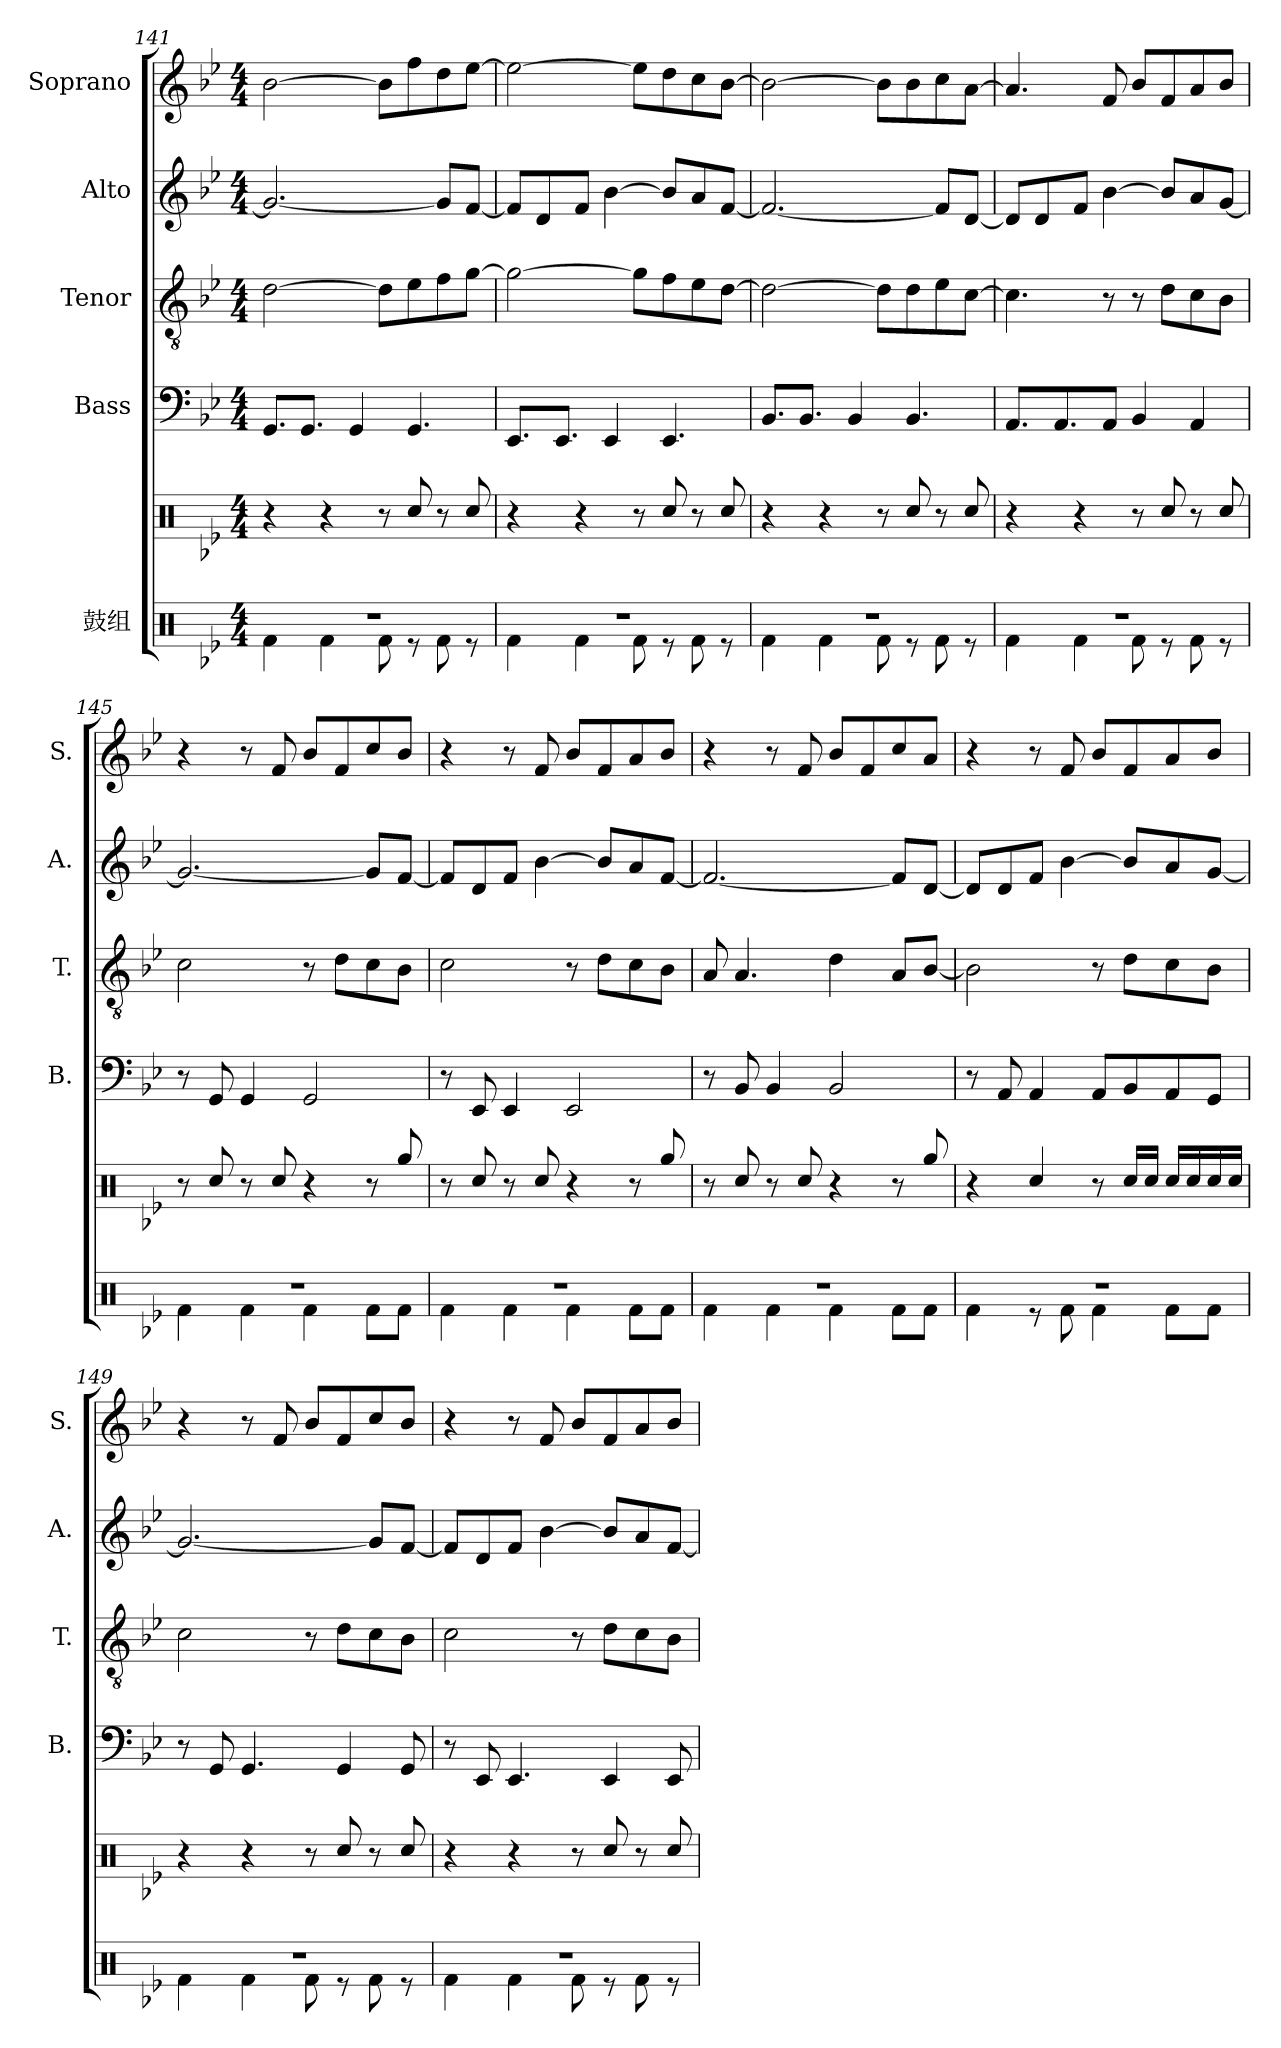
**kern	**kern	**kern	**kern	**kern	**kern
*part5	*part5	*part4	*part3	*part2	*part1
*staff6	*staff5	*staff4	*staff3	*staff2	*staff1
*I"鼓组	*	*I"Bass	*I"Tenor	*I"Alto	*I"Soprano
*	*	*I'B.	*I'T.	*I'A.	*I'S.
*clefX	*clefX	*clefF4	*clefGv2	*clefG2	*clefG2
*k[b-e-]	*k[b-e-]	*k[b-e-]	*k[b-e-]	*k[b-e-]	*k[b-e-]
*M4/4	*M4/4	*M4/4	*M4/4	*M4/4	*M4/4
=141	=141	=141	=141	=141	=141
*^	*	*	*	*	*
1r	4Rf\	4r	8.GG/L	[2d\	2.g/_	[2b-\
.	.	.	8.GG/J	.	.	.
.	4Rf\	4r	.	.	.	.
.	.	.	4GG/	.	.	.
.	8Rf\	8r	.	8d\L]	.	8b-\L]
.	8r	8Rcc/	4.GG/	8e-\	.	8ff\
.	8Rf\	8r	.	8f\	8g/L]	8dd\
.	8r	8Rcc/	.	[8g\J	[8f/J	[8ee-\J
=142	=142	=142	=142	=142	=142	=142
1r	4Rf\	4r	8.EE-/L	2g\_	8f/L]	2ee-\_
.	.	.	.	.	8d/	.
.	.	.	8.EE-/J	.	.	.
.	4Rf\	4r	.	.	8f/J	.
.	.	.	4EE-/	.	[4b-\	.
.	8Rf\	8r	.	8g\L]	.	8ee-\L]
.	8r	8Rcc/	4.EE-/	8f\	8b-/L]	8dd\
.	8Rf\	8r	.	8e-\	8a/	8cc\
.	8r	8Rcc/	.	[8d\J	[8f/J	[8b-\J
!!LO:LB:g=z
=143	=143	=143	=143	=143	=143	=143
1r	4Rf\	4r	8.BB-/L	2d\_	2.f/_	2b-\_
.	.	.	8.BB-/J	.	.	.
.	4Rf\	4r	.	.	.	.
.	.	.	4BB-/	.	.	.
.	8Rf\	8r	.	8d\L]	.	8b-\L]
.	8r	8Rcc/	4.BB-/	8d\	.	8b-\
.	8Rf\	8r	.	8e-\	8f/L]	8cc\
.	8r	8Rcc/	.	[8c\J	[8d/J	[8a\J
=144	=144	=144	=144	=144	=144	=144
1r	4Rf\	4r	8.AA/L	4.c\]	8d/L]	4.a/]
.	.	.	.	.	8d/	.
.	.	.	8.AA/	.	.	.
.	4Rf\	4r	.	.	8f/J	.
.	.	.	8AA/J	8r	[4b-\	8f/
.	8Rf\	8r	4BB-/	8r	.	8b-/L
.	8r	8Rcc/	.	8d\L	8b-/L]	8f/
.	8Rf\	8r	4AA/	8c\	8a/	8a/
.	8r	8Rcc/	.	8B-\J	[8g/J	8b-/J
=145	=145	=145	=145	=145	=145	=145
1r	4Rf\	8r	8r	2c\	2.g/_	4r
.	.	8Rcc/	8GG/	.	.	.
.	4Rf\	8r	4GG/	.	.	8r
.	.	8Rcc/	.	.	.	8f/
.	4Rf\	4r	2GG/	8r	.	8b-/L
.	.	.	.	8d\L	.	8f/
.	8Rf\L	8r	.	8c\	8g/L]	8cc/
.	8Rf\J	8Rgg/	.	8B-\J	[8f/J	8b-/J
=146	=146	=146	=146	=146	=146	=146
1r	4Rf\	8r	8r	2c\	8f/L]	4r
.	.	8Rcc/	8EE-/	.	8d/	.
.	4Rf\	8r	4EE-/	.	8f/J	8r
.	.	8Rcc/	.	.	[4b-\	8f/
.	4Rf\	4r	2EE-/	8r	.	8b-/L
.	.	.	.	8d\L	8b-/L]	8f/
.	8Rf\L	8r	.	8c\	8a/	8a/
.	8Rf\J	8Rgg/	.	8B-\J	[8f/J	8b-/J
!!LO:PB:g=z
=147	=147	=147	=147	=147	=147	=147
1r	4Rf\	8r	8r	8A/	2.f/_	4r
.	.	8Rcc/	8BB-/	4.A/	.	.
.	4Rf\	8r	4BB-/	.	.	8r
.	.	8Rcc/	.	.	.	8f/
.	4Rf\	4r	2BB-/	4d\	.	8b-/L
.	.	.	.	.	.	8f/
.	8Rf\L	8r	.	8A/L	8f/L]	8cc/
.	8Rf\J	8Rgg/	.	[8B-/J	[8d/J	8a/J
=148	=148	=148	=148	=148	=148	=148
1r	4Rf\	4r	8r	2B-\]	8d/L]	4r
.	.	.	8AA/	.	8d/	.
.	8r	4Rcc/	4AA/	.	8f/J	8r
.	8Rf\	.	.	.	[4b-\	8f/
.	4Rf\	8r	8AA/L	8r	.	8b-/L
.	.	16Rcc/LL	8BB-/	8d\L	8b-/L]	8f/
.	.	16Rcc/JJ	.	.	.	.
.	8Rf\L	16Rcc/LL	8AA/	8c\	8a/	8a/
.	.	16Rcc/	.	.	.	.
.	8Rf\J	16Rcc/	8GG/J	8B-\J	[8g/J	8b-/J
.	.	16Rcc/JJ	.	.	.	.
=149	=149	=149	=149	=149	=149	=149
1r	4Rf\	4r	8r	2c\	2.g/_	4r
.	.	.	8GG/	.	.	.
.	4Rf\	4r	4.GG/	.	.	8r
.	.	.	.	.	.	8f/
.	8Rf\	8r	.	8r	.	8b-/L
.	8r	8Rcc/	4GG/	8d\L	.	8f/
.	8Rf\	8r	.	8c\	8g/L]	8cc/
.	8r	8Rcc/	8GG/	8B-\J	[8f/J	8b-/J
!!LO:LB:g=z
=150	=150	=150	=150	=150	=150	=150
1r	4Rf\	4r	8r	2c\	8f/L]	4r
.	.	.	8EE-/	.	8d/	.
.	4Rf\	4r	4.EE-/	.	8f/J	8r
.	.	.	.	.	[4b-\	8f/
.	8Rf\	8r	.	8r	.	8b-/L
.	8r	8Rcc/	4EE-/	8d\L	8b-/L]	8f/
.	8Rf\	8r	.	8c\	8a/	8a/
.	8r	8Rcc/	8EE-/	8B-\J	[8f/J	8b-/J
*v	*v	*	*	*	*	*
=	=	=	=	=	=
*-	*-	*-	*-	*-	*-
